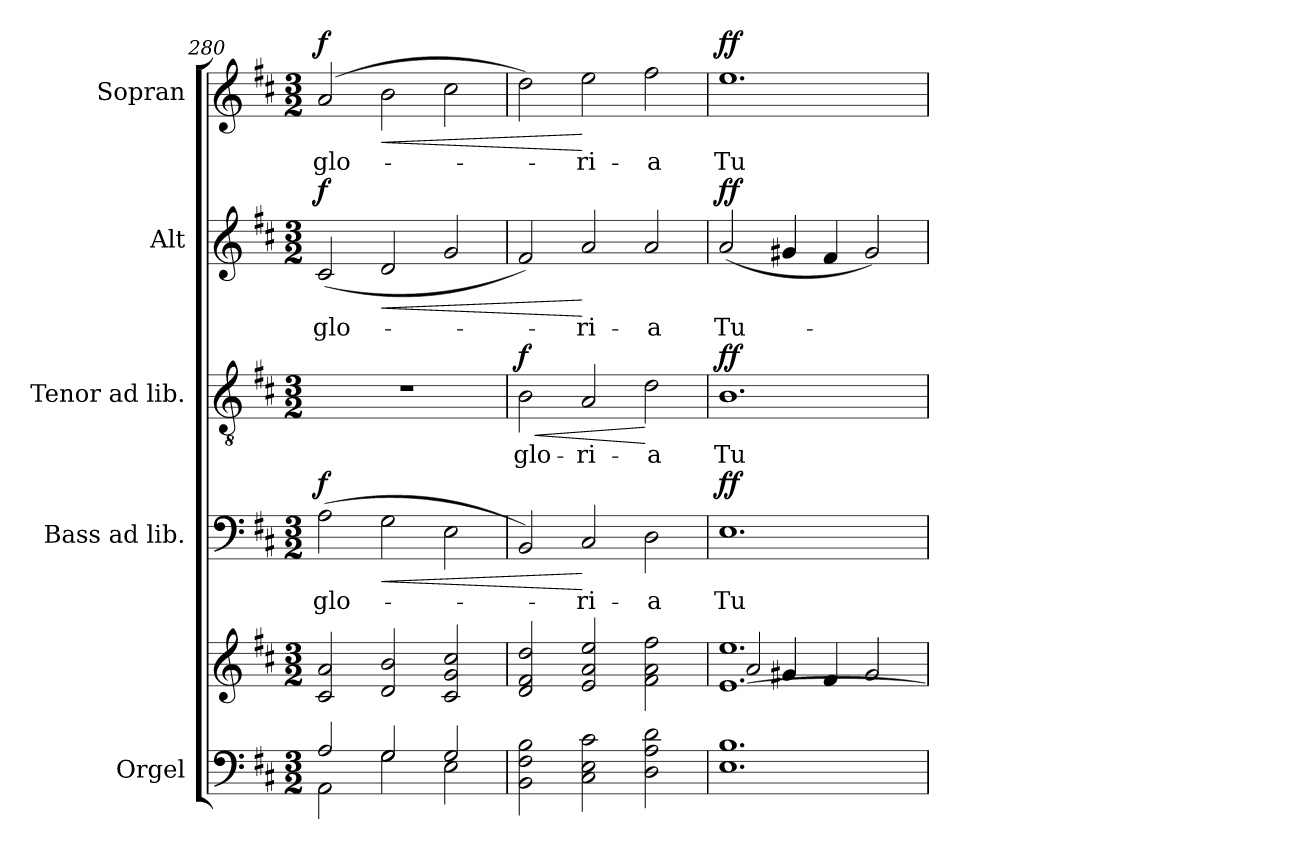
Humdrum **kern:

**kern	**kern	**kern	**text	**dynam	**kern	**text	**dynam	**kern	**text	**dynam	**kern	**text	**dynam
*part5	*part5	*part4	*part4	*part4	*part3	*part3	*part3	*part2	*part2	*part2	*part1	*part1	*part1
*staff6	*staff5	*staff4	*staff4	*staff4	*staff3	*staff3	*staff3	*staff2	*staff2	*staff2	*staff1	*staff1	*staff1
*I"Orgel	*	*I"Bass ad lib.	*	*	*I"Tenor ad lib.	*	*	*I"Alt	*	*	*I"Sopran	*	*
*I'Org.	*	*I'B.	*	*	*I'T.	*	*	*I'A.	*	*	*I'S.	*	*
*clefF4	*clefG2	*clefF4	*	*	*clefGv2	*	*	*clefG2	*	*	*clefG2	*	*
*k[f#c#]	*k[f#c#]	*k[f#c#]	*	*	*k[f#c#]	*	*	*k[f#c#]	*	*	*k[f#c#]	*	*
*D:	*D:	*D:	*	*	*D:	*	*	*D:	*	*	*D:	*	*
*M3/2	*M3/2	*M3/2	*	*	*M3/2	*	*	*M3/2	*	*	*M3/2	*	*
=280	=280	=280	=280	=280	=280	=280	=280	=280	=280	=280	=280	=280	=280
*^	*	*	*	*	*	*	*	*	*	*	*	*	*
!	!	!	!	!LO:LY:b	!LO:DY:a	!	!	!	!	!LO:LY:b	!LO:DY:a	!	!LO:LY:b	!LO:DY:a
2A/	2AA\	2c#/ 2a/	(>2A\	glo-	f	1.r	.	.	(<2c#/	glo-	f	(2a/	glo-	f
!	!	!	!	!	!LO:HP:b	!	!	!	!	!	!LO:HP:b	!	!	!LO:HP:b
2G/	2G\	2d/ 2b/	2G\	.	<	.	.	.	2d/	.	<	2b\	.	<
2G/	2E\	2c#/ 2g/ 2cc#/	2E\	.	.	.	.	.	2g/	.	.	2cc#\	.	.
=281	=281	=281	=281	=281	=281	=281	=281	=281	=281	=281	=281	=281	=281	=281
!	!	!	!	!	!	!	!LO:LY:b	!LO:HP:b	!	!	!	!	!	!
!	!	!	!	!	!	!	!	!LO:DY:n=1:a	!	!	!	!	!	!
*v	*v	*	*	*	*	*	*	*	*	*	*	*	*	*
2BB\ 2F#\ 2B\	2d/ 2f#/ 2dd/	2BB/)	.	.	2B\	glo-	< f	2f#/)	.	.	2dd\)	.	.
!	!	!	!LO:LY:b	!	!	!LO:LY:b	!	!	!LO:LY:b	!	!	!LO:LY:b	!
2C#\ 2E\ 2c#\	2e/ 2a/ 2ee/	2C#/	-ri-	[	2A/	-ri-	.	2a/	-ri-	[	2ee\	-ri-	[
!	!	!	!LO:LY:b	!	!	!LO:LY:b	!	!	!LO:LY:b	!	!	!LO:LY:b	!
2D\ 2A\ 2d\	2f#\ 2a\ 2ff#\	2D\	-a	.	2d\	-a	[	2a/	-a	.	2ff#\	-a	.
=282	=282	=282	=282	=282	=282	=282	=282	=282	=282	=282	=282	=282	=282
*	*^	*	*	*	*	*	*	*	*	*	*	*	*
!	!	!	!	!LO:LY:b	!LO:DY:a	!	!LO:LY:b	!LO:DY:a	!	!LO:LY:b	!LO:DY:a	!	!LO:LY:b	!LO:DY:a
1.E 1.B	[<1.e 1.ee	2a/	1.E	Tu-	ff	1.B	Tu-	ff	(<2a/	Tu-	ff	1.ee	Tu-	ff
.	.	4g#X/	.	.	.	.	.	.	4g#X/	.	.	.	.	.
.	.	4f#/	.	.	.	.	.	.	4f#/	.	.	.	.	.
.	.	2g#/	.	.	.	.	.	.	2g#/)	.	.	.	.	.
*	*v	*v	*	*	*	*	*	*	*	*	*	*	*	*
=	=	=	=	=	=	=	=	=	=	=	=	=	=
*-	*-	*-	*-	*-	*-	*-	*-	*-	*-	*-	*-	*-	*-
